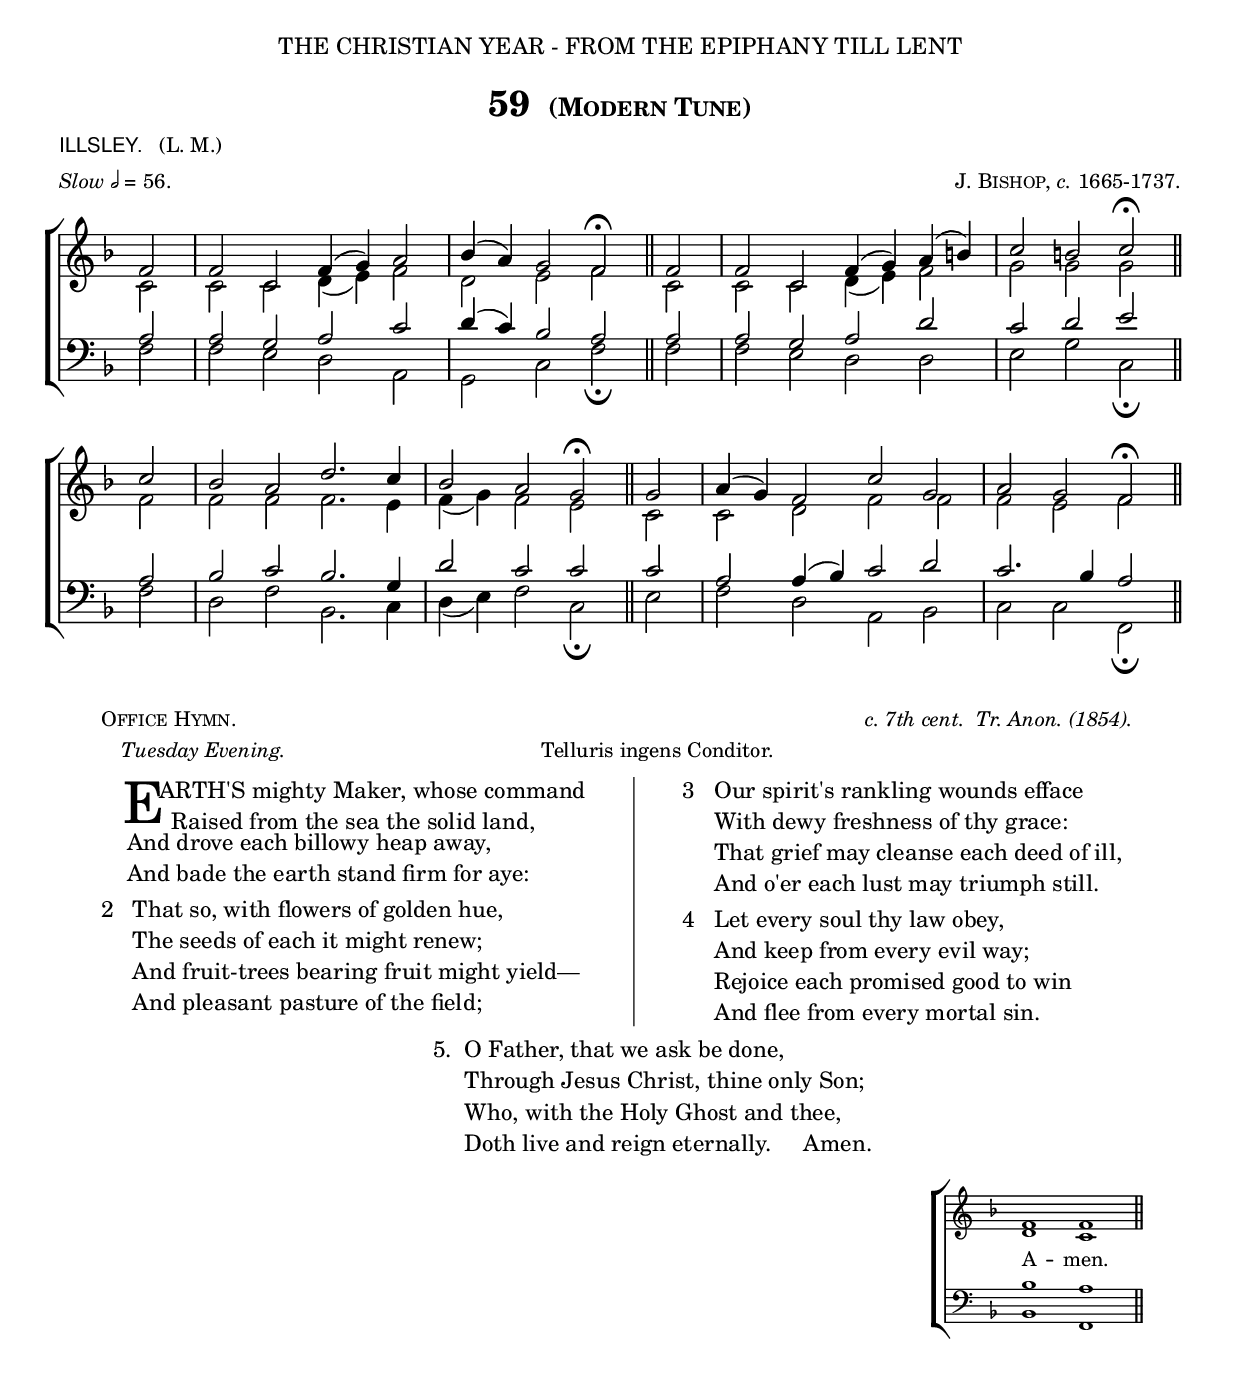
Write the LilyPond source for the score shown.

%%%116c.png
%%%Hymn 59 modern tune. Illsley. Earth's mighty Maker, whose command
%%%Version 2

\version "2.10"

\header {
	dedication = \markup { \center-align { \line {  "THE CHRISTIAN YEAR - FROM THE EPIPHANY TILL LENT" } 
					       \hspace #1
						} }	
  title = \markup { "59 " \large \smallCaps "(Modern Tune)" }
			       
  arranger = \markup { \small { \smallCaps "J. Bishop," \italic "c." "1665-1737."} }
  poet = \markup { \small { \sans  "ILLSLEY." \hspace #1 \roman { "(L. M.)"} } }
  meter = \markup { \small { \italic {Slow} \fontsize #-5 \general-align #Y #DOWN \note #"2" #1 = 56.} }
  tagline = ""
}


global = {
  \time 4/2 
  \key f \major 
  \set Staff.midiInstrument = "church organ"
}	   
	      
soprano = \relative c' {
  \partial 2 f2 | f2 c2 f4( g4) a2 | bes4( a4) g2 f2 ^\fermata \bar "||" 
      f2 | f2 c2 f4( g4) a4( b4) | c2 b2 c2 ^\fermata \bar "||" \break
  c2 | bes2 a2 d2. c4 | bes2 a2 g2 ^\fermata \bar "||" 
      g2 | a4( g4) f2 c'2 g2 | a2 g2 f2 ^\fermata \bar "||"
}

alto = \relative c' {
  c2 | c2 c2 d4( e4) f2 | d2 e2 f2 \bar "||" 
      c2 | c2 c2 d4( e4) f2 | g2 g2 g2 \bar "||" \break
  f2 | f2 f2 f2. e4 | f4( g4) f2 e2 \bar "||" 
      c2 | c2 d2 f2 f2 | f2 e2 f2 \bar "||"
}

tenor = \relative c { \clef bass
  a'2 | a2 g2 a2 c2 | d4( c4) bes2 a2 \bar "||" 
      a2 | a2 g2 a2 d2 | c2 d2 e2 \bar "||" \break
  a,2 | bes2 c2 bes2. g4 | d'2 c2 c2  \bar "||" 
      c2 | a2 a4( bes4) c2 d2 | c2. bes4 a2  \bar "||"  
}

bass = \relative c { \clef bass
  f2 | f2 e2 d2 a2 | g2 c2 f2 _\fermata \bar "||" 
      f2 | f2 e2 d2 d2 | e2 g2 c,2 _\fermata \bar "||" 
  f2 | d2 f2 bes,2. c4 | d4( e4) f2 c2 _\fermata \bar "||" 
      e2 | f2 d2 a2 bes2 | c2 c2 f,2 _\fermata \bar "||" 
}


#(ly:set-option 'point-and-click #f)

\paper {
  #(set-paper-size "a4")
%  annotate-spacing = ##t
  print-page-number = ##f
  ragged-last-bottom = ##t
  ragged-bottom = ##t
}


\book{

%%% Score block
	
\score{
\new ChoirStaff	
 <<

	\context Staff = upper << 
	\context Voice = sopranos { \voiceOne \global \soprano }
	\context Voice = altos    {\voiceTwo \global \alto }
	                      >>
	\context Staff = lower <<
	\context Voice = tenors { \voiceOne \global \tenor }
	\context Voice = basses { \voiceTwo \global \bass }
			        >> 
 >>
 
\layout {
		indent=0
%		\context { \Score timing = ##f }
		\context { \Score \remove "Bar_number_engraver" }
		\context { \Staff \remove "Time_signature_engraver" }
		\context { \Score \remove "Mark_engraver"  }
                \context { \Staff \consists "Mark_engraver"  }
	}

%%% Main midi	
	
\midi { 
   \context { \Score tempoWholesPerMinute = #(ly:make-moment 56 2) }
       }	
} %%score bracket

%%% Lyric Titles

\markup {
	\column {
	    \line { \small { \hspace #4 \smallCaps "Office Hymn." \hspace #60 \italic {"c. 7th cent.  Tr. Anon. (1854)."} } }  
	    \line { \small { \hspace #6 \italic "Tuesday Evening." \hspace #24 "Telluris ingens Conditor."} }
} }
   
%%% Lyrics in 3 columns,  column 1 (verses), column 2 (a dividing line), column 3 (verses); centred last verse

\markup { \hspace #4   %%add space as necc. to center the column
          \column { %% super column of everything
	    \line { %% a master line of 3 columns    
		\column { %% column 1
	        \hspace #1 % adds vertical spacing between verses
	              \column { %% verse 1 is a column of 2 lines  
	                  \line { \hspace #2.2 \column { \lower #2.4 \fontsize #8 "E" }   %%Drop Cap goes here
				  \hspace #-1.2    %% adjust this if other letters are too far from Drop Cap
				  \column  { \raise #0.0 "ARTH'S mighty Maker, whose command" "  Raised from the sea the solid land," } }          
	                  \line {  \hspace #2.5  %%adjust hspace until this line left edge is flush with Drop Cap
				   \lower  #1.56  %%adjust this until the line spacing looks right
				   \column {   
					   "And drove each billowy heap away,"
					   "And bade the earth stand firm for aye:"
			  		}}
			       
			           } %% finish verse 1
		\hspace #1 
           		\line { "2  "
			   \column {	     
				   "That so, with flowers of golden hue,"
				   "The seeds of each it might renew;"
				   "And fruit-trees bearing fruit might yield—"
				   "And pleasant pasture of the field;"
			}}
		}  %%% end page column 1
		
	\hspace #4 %% adds horizontal space columns 1 and 2   
			   
	\column { \filled-box #'(0.0 . 0.1) #'( -25 . -1) #0 }  %%% Column 2. This is the line dividing the columns 1 and 3. 
			   	   
	\hspace #4 %% adds horizontal space between columns 2 and 3	
	
	\column { %%% start page column 3		
 
	   \hspace #1 %% adds vertical spacing between verses
           		\line { "3  "
			  \column {	     
				  "Our spirit's rankling wounds efface"
				  "With dewy freshness of thy grace:"
				  "That grief may cleanse each deed of ill,"
				  "And o'er each lust may triumph still."
			}}
		\hspace #1 
           		\line {"4  "
			  \column {	     
				  "Let every soul thy law obey,"
				  "And keep from every evil way;"
				  "Rejoice each promised good to win"
				  "And flee from every mortal sin."
			}}
	    } %%% end page column 3
     } %%% end master-line
    		\hspace #1 
		%%% centred last verse
           		\line { \hspace #32  "5. "
			  \column {	     
				  "O Father, that we ask be done,"
				  "Through Jesus Christ, thine only Son;"
				  "Who, with the Holy Ghost and thee,"
				  "Doth live and reign eternally.     Amen."
     			}}
}
} %%% lyric markup bracket	  


%%% Amen score block

\score{
  \new ChoirStaff
   <<
        \context Staff = upper \with { fontSize = #-3  \override StaffSymbol #'staff-space = #(magstep -2) }  
	                      << 
	\context Voice = "sopranos" { \relative c' { \clef treble \global \voiceOne f1 f1 \bar "||" }}
	\context Voice = "altos"    { \relative c' {  \clef treble \global \voiceTwo d1 c1 \bar "||" }}
	                      >>
			      
	\context Lyrics \lyricsto "altos" { \override LyricText #'font-size = #-1 A -- men. }
	
	\context Staff = lower \with { fontSize = #-3  \override StaffSymbol #'staff-space = #(magstep -2) }  
	                       <<
	\context Voice = "tenors" { \relative c { \clef bass \global \voiceThree bes'1 a1 \bar "||" }}
	\context Voice = "basses" { \relative c { \clef bass \global \voiceFour  bes1 f1 \bar "||" }}
			        >> 
  >>			      

\header { breakbefore = ##f piece = " " opus = " " }

\layout { 
	\context { \Score timing = ##f }
	ragged-right = ##t
	indent = 15\cm
	\context { \Staff \remove Time_signature_engraver }

       }

%%% Amen midi         
\midi { \context { \Score tempoWholesPerMinute = #(ly:make-moment 56 2) }}       
       
}  

} %%book bracket
